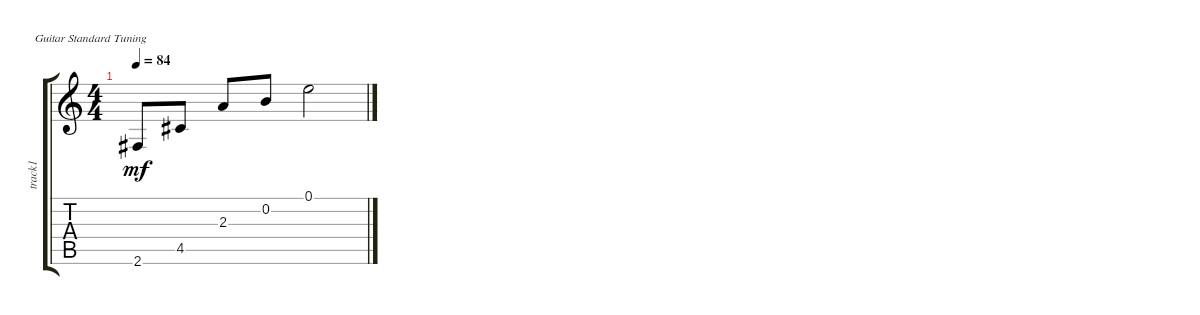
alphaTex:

\defaultSystemsLayout 4
\track ("CleanElGuitar" "track1") {instrument electricguitarclean}
\staff {score tabs}
\tuning (E4 B3 G3 D3 A2 E2)
\ts (4 4)
\tempo 84
\clef g2
\ks c
2.6.8{dy mf} 4.5.8 2.3.8 0.2.8 0.1.2
